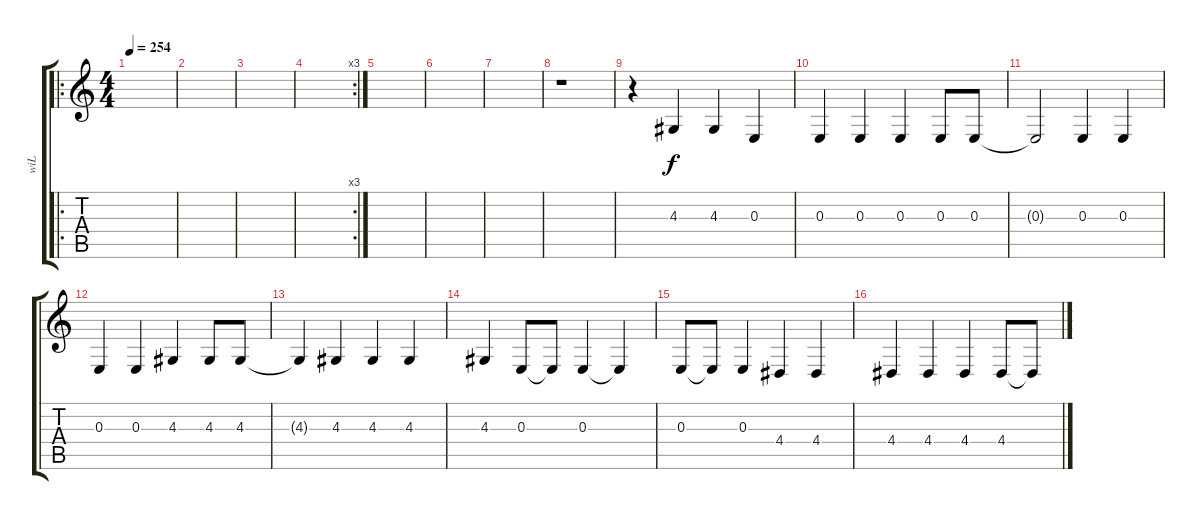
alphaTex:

\track ("wiL" "wiL") {instrument ocarina}
\staff {score tabs}
\tuning (Db4 Ab3 E3 B2 Gb2 B1) {hide}
\ro
\ts (4 4)
\tempo 254
\clef g2
\ks c
|
|
|
\rc 3
|
|
|
|
r.1 |
r.4 4.3.4 4.3.4 0.3.4 |
0.3.4 0.3.4 0.3.4 0.3.8 0.3.8 |
0.3{t}.2 0.3.4 0.3.4 |
0.3.4 0.3.4 4.3.4 4.3.8 4.3.8 |
4.3{t}.4 4.3.4 4.3.4 4.3.4 |
4.3.4 0.3.8 0.3{t}.8 0.3.4 0.3{t}.4 |
0.3.8 0.3{t}.8 0.3.4 4.4.4 4.4.4 |
4.4.4 4.4.4 4.4.4 4.4.8 4.4{t}.8
